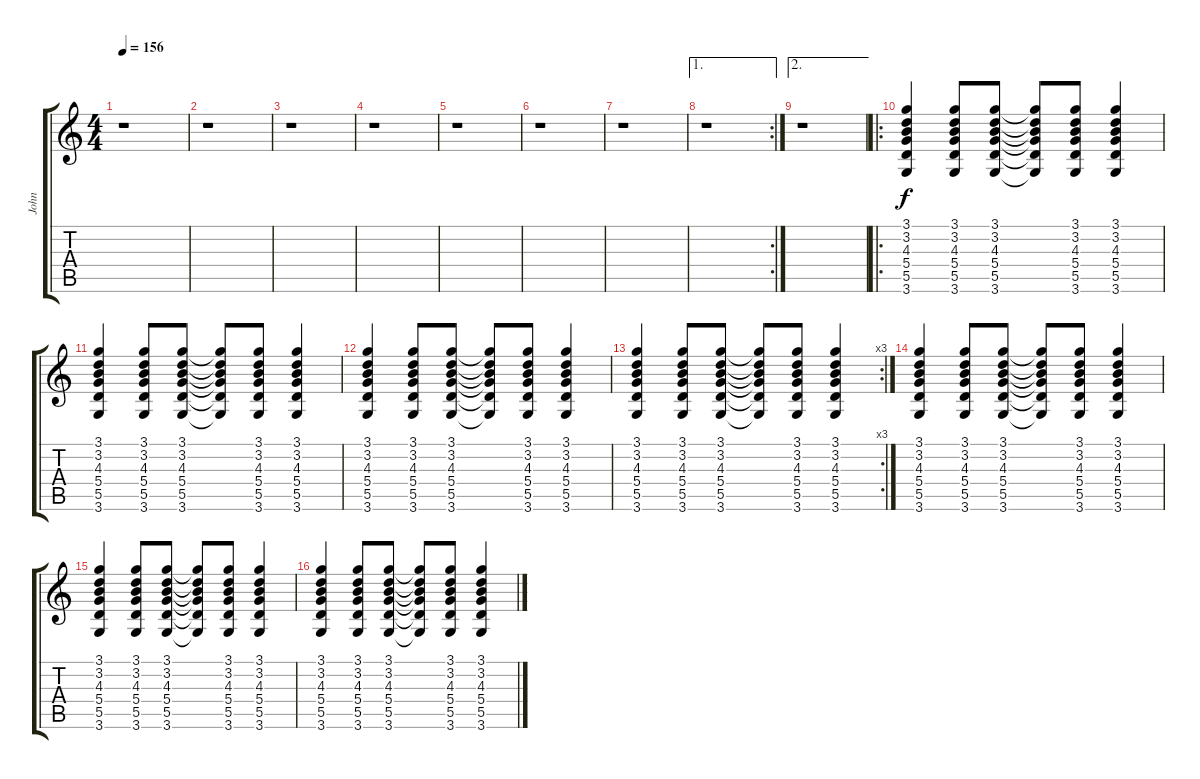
\track ("John" "John") {instrument overdrivenguitar}
\staff {score tabs}
\tuning (E4 B3 G3 D3 A2 E2) {hide}
\ts (4 4)
\tempo 156
\clef g2
\ks c
r.1{dy f} |
r.1 |
r.1 |
r.1 |
r.1 |
r.1 |
r.1 |
\ae 1
\rc 2
r.1 |
\ae 2
r.1 |
\ro
(3.1 3.2 4.3 5.4 5.5 3.6).4 (3.1 3.2 4.3 5.4 5.5 3.6).8 (3.1 3.2 4.3 5.4 5.5 3.6).8 (3.1{t} 3.2{t} 4.3{t} 5.4{t} 5.5{t} 3.6{t}).8 (3.1 3.2 4.3 5.4 5.5 3.6).8 (3.1 3.2 4.3 5.4 5.5 3.6).4 |
(3.1 3.2 4.3 5.4 5.5 3.6).4 (3.1 3.2 4.3 5.4 5.5 3.6).8 (3.1 3.2 4.3 5.4 5.5 3.6).8 (3.1{t} 3.2{t} 4.3{t} 5.4{t} 5.5{t} 3.6{t}).8 (3.1 3.2 4.3 5.4 5.5 3.6).8 (3.1 3.2 4.3 5.4 5.5 3.6).4 |
(3.1 3.2 4.3 5.4 5.5 3.6).4 (3.1 3.2 4.3 5.4 5.5 3.6).8 (3.1 3.2 4.3 5.4 5.5 3.6).8 (3.1{t} 3.2{t} 4.3{t} 5.4{t} 5.5{t} 3.6{t}).8 (3.1 3.2 4.3 5.4 5.5 3.6).8 (3.1 3.2 4.3 5.4 5.5 3.6).4 |
\rc 3
(3.1 3.2 4.3 5.4 5.5 3.6).4 (3.1 3.2 4.3 5.4 5.5 3.6).8 (3.1 3.2 4.3 5.4 5.5 3.6).8 (3.1{t} 3.2{t} 4.3{t} 5.4{t} 5.5{t} 3.6{t}).8 (3.1 3.2 4.3 5.4 5.5 3.6).8 (3.1 3.2 4.3 5.4 5.5 3.6).4 |
(3.1 3.2 4.3 5.4 5.5 3.6).4 (3.1 3.2 4.3 5.4 5.5 3.6).8 (3.1 3.2 4.3 5.4 5.5 3.6).8 (3.1{t} 3.2{t} 4.3{t} 5.4{t} 5.5{t} 3.6{t}).8 (3.1 3.2 4.3 5.4 5.5 3.6).8 (3.1 3.2 4.3 5.4 5.5 3.6).4 |
(3.1 3.2 4.3 5.4 5.5 3.6).4 (3.1 3.2 4.3 5.4 5.5 3.6).8 (3.1 3.2 4.3 5.4 5.5 3.6).8 (3.1{t} 3.2{t} 4.3{t} 5.4{t} 5.5{t} 3.6{t}).8 (3.1 3.2 4.3 5.4 5.5 3.6).8 (3.1 3.2 4.3 5.4 5.5 3.6).4 |
(3.1 3.2 4.3 5.4 5.5 3.6).4 (3.1 3.2 4.3 5.4 5.5 3.6).8 (3.1 3.2 4.3 5.4 5.5 3.6).8 (3.1{t} 3.2{t} 4.3{t} 5.4{t} 5.5{t} 3.6{t}).8 (3.1 3.2 4.3 5.4 5.5 3.6).8 (3.1 3.2 4.3 5.4 5.5 3.6).4
